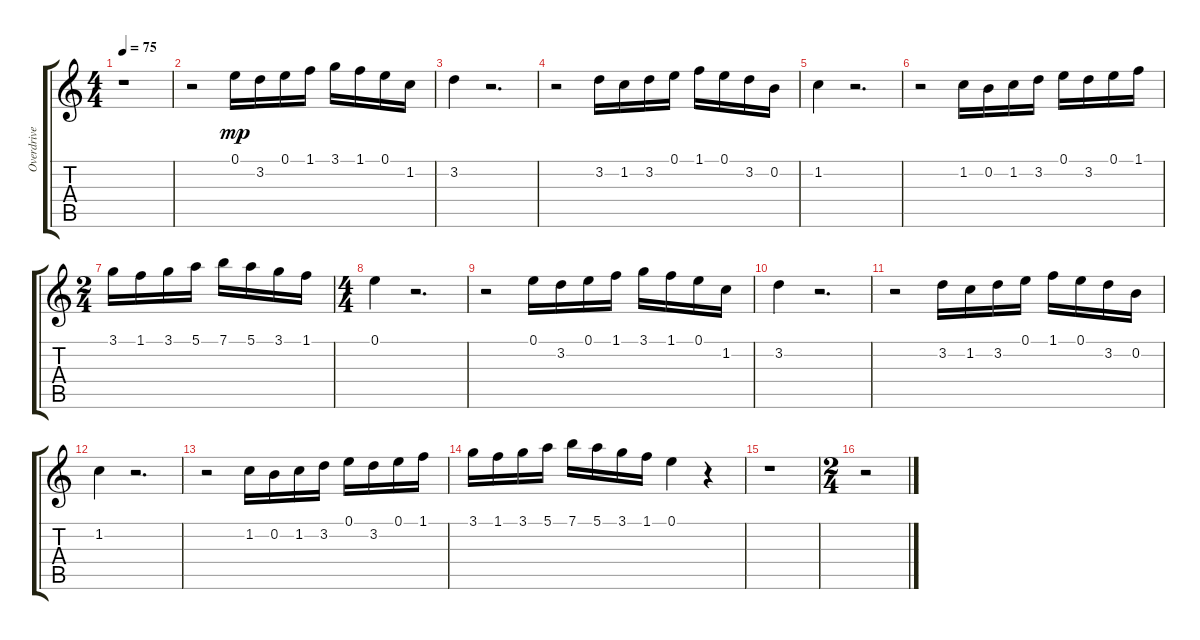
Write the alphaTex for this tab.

\track ("Overdrive gitar" "Overdrive ") {instrument overdrivenguitar}
\staff {score tabs}
\tuning (E4 B3 G3 D3 A2 E2) {hide}
\ts (4 4)
\tempo 75
\clef g2
\ks c
r.1{dy f} |
r.2 0.1.16{dy mp} 3.2.16 0.1.16 1.1.16 3.1.16 1.1.16 0.1.16 1.2.16 |
3.2.4 r.2{d} |
r.2 3.2.16 1.2.16 3.2.16 0.1.16 1.1.16 0.1.16 3.2.16 0.2.16 |
1.2.4 r.2{d} |
r.2 1.2.16 0.2.16 1.2.16 3.2.16 0.1.16 3.2.16 0.1.16 1.1.16 |
\ts (2 4)
3.1.16 1.1.16 3.1.16 5.1.16 7.1.16 5.1.16 3.1.16 1.1.16 |
\ts (4 4)
0.1.4 r.2{d} |
r.2 0.1.16 3.2.16 0.1.16 1.1.16 3.1.16 1.1.16 0.1.16 1.2.16 |
3.2.4 r.2{d} |
r.2 3.2.16 1.2.16 3.2.16 0.1.16 1.1.16 0.1.16 3.2.16 0.2.16 |
1.2.4 r.2{d} |
r.2 1.2.16 0.2.16 1.2.16 3.2.16 0.1.16 3.2.16 0.1.16 1.1.16 |
3.1.16 1.1.16 3.1.16 5.1.16 7.1.16 5.1.16 3.1.16 1.1.16 0.1.4 r.4 |
r.1 |
\ts (2 4)
r.2
